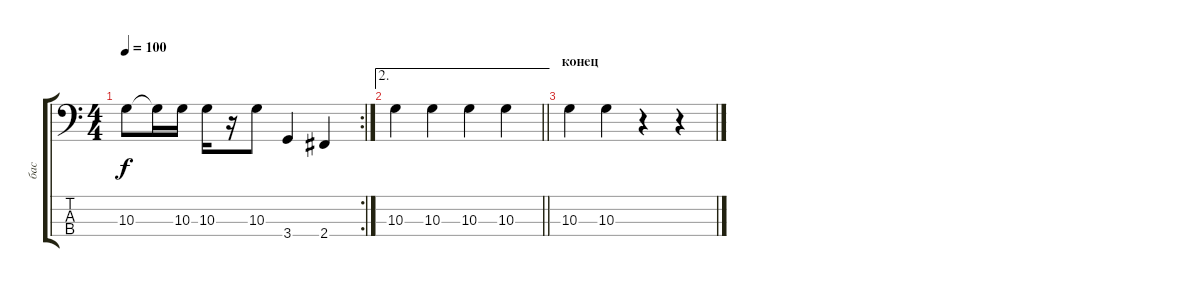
\track ("бас" "бас") {instrument electricbassfinger}
\staff {score tabs}
\tuning (G2 D2 A1 E1) {hide}
\rc 2
\ts (4 4)
\tempo 100
\clef f4
\ks c
10.3.8{dy f} 10.3{t}.16 10.3.16 10.3.16 r.16 10.3.8 3.4.4 2.4.4 |
\ae 2
\barLineRight lightlight
10.3.4 10.3.4 10.3.4 10.3.4 |
\section ("" "конец")
10.3.4 10.3.4 r.4 r.4
